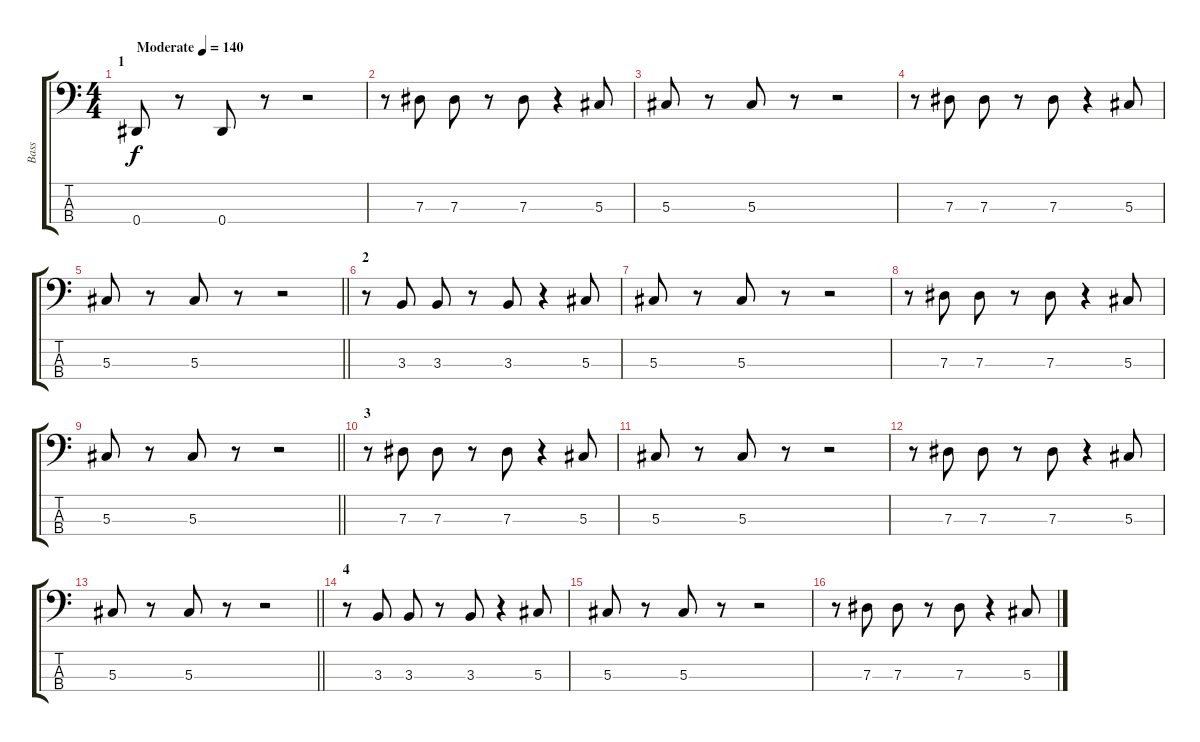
\track ("Bass" "Bass") {instrument electricbassfinger}
\staff {score tabs}
\tuning (Gb2 Db2 Ab1 Eb1) {hide}
\ts (4 4)
\section ("" "1")
\tempo (140 "Moderate")
\clef f4
\ks c
0.4.8{dy f instrument electricbassfinger} r.8 0.4.8 r.8 r.2 |
r.8 7.3.8 7.3.8 r.8 7.3.8 r.4 5.3.8 |
5.3.8 r.8 5.3.8 r.8 r.2 |
r.8 7.3.8 7.3.8 r.8 7.3.8 r.4 5.3.8 |
\barLineRight lightlight
5.3.8 r.8 5.3.8 r.8 r.2 |
\section ("" "2")
r.8 3.3.8 3.3.8 r.8 3.3.8 r.4 5.3.8 |
5.3.8 r.8 5.3.8 r.8 r.2 |
r.8 7.3.8 7.3.8 r.8 7.3.8 r.4 5.3.8 |
\barLineRight lightlight
5.3.8 r.8 5.3.8 r.8 r.2 |
\section ("" "3")
r.8 7.3.8 7.3.8 r.8 7.3.8 r.4 5.3.8 |
5.3.8 r.8 5.3.8 r.8 r.2 |
r.8 7.3.8 7.3.8 r.8 7.3.8 r.4 5.3.8 |
\barLineRight lightlight
5.3.8 r.8 5.3.8 r.8 r.2 |
\section ("" "4")
r.8 3.3.8 3.3.8 r.8 3.3.8 r.4 5.3.8 |
5.3.8 r.8 5.3.8 r.8 r.2 |
r.8 7.3.8 7.3.8 r.8 7.3.8 r.4 5.3.8
